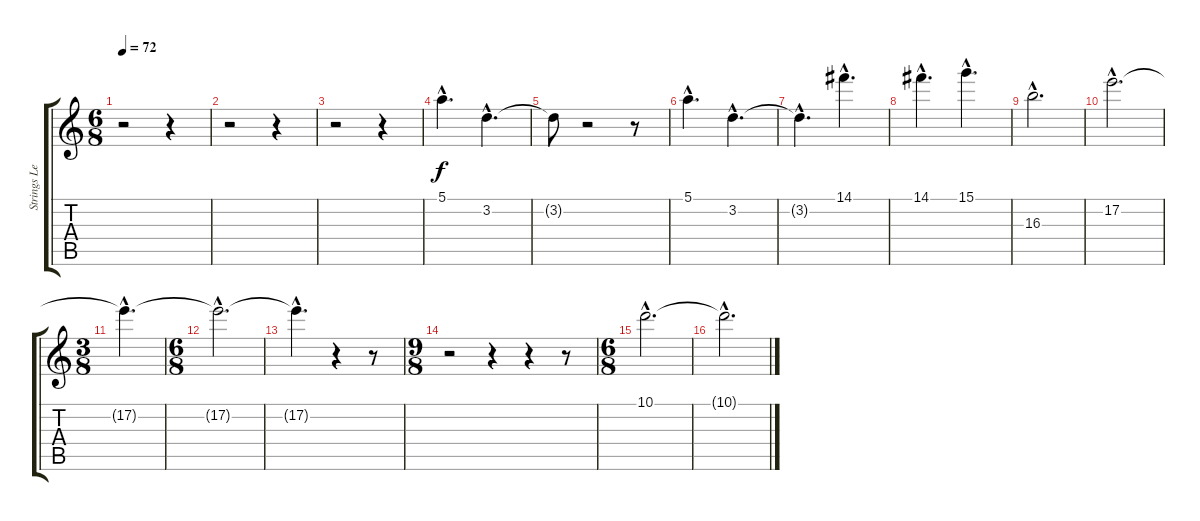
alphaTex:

\track ("Strings Left" "Strings Le") {instrument stringensemble1}
\staff {score tabs}
\tuning (E5 B4 G4 D4 A3 E3) {hide}
\ts (6 8)
\tempo 72
\clef g2
\ks c
r.2{dy f} r.4 |
r.2 r.4 |
r.2 r.4 |
5.1{hac}.4{d} 3.2{hac}.4{d} |
3.2{t}.8 r.2 r.8 |
5.1{hac}.4{d} 3.2{hac}.4{d} |
3.2{hac t}.4{d} 14.1{hac}.4{d} |
14.1{hac}.4{d} 15.1{hac}.4{d} |
16.3{hac}.2{d} |
17.2{hac}.2{d} |
\ts (3 8)
17.2{hac t}.4{d} |
\ts (6 8)
17.2{hac t}.2{d} |
17.2{hac t}.4{d} r.4 r.8 |
\ts (9 8)
r.2 r.4 r.4 r.8 |
\ts (6 8)
10.1{hac}.2{d} |
10.1{hac t}.2{d}
